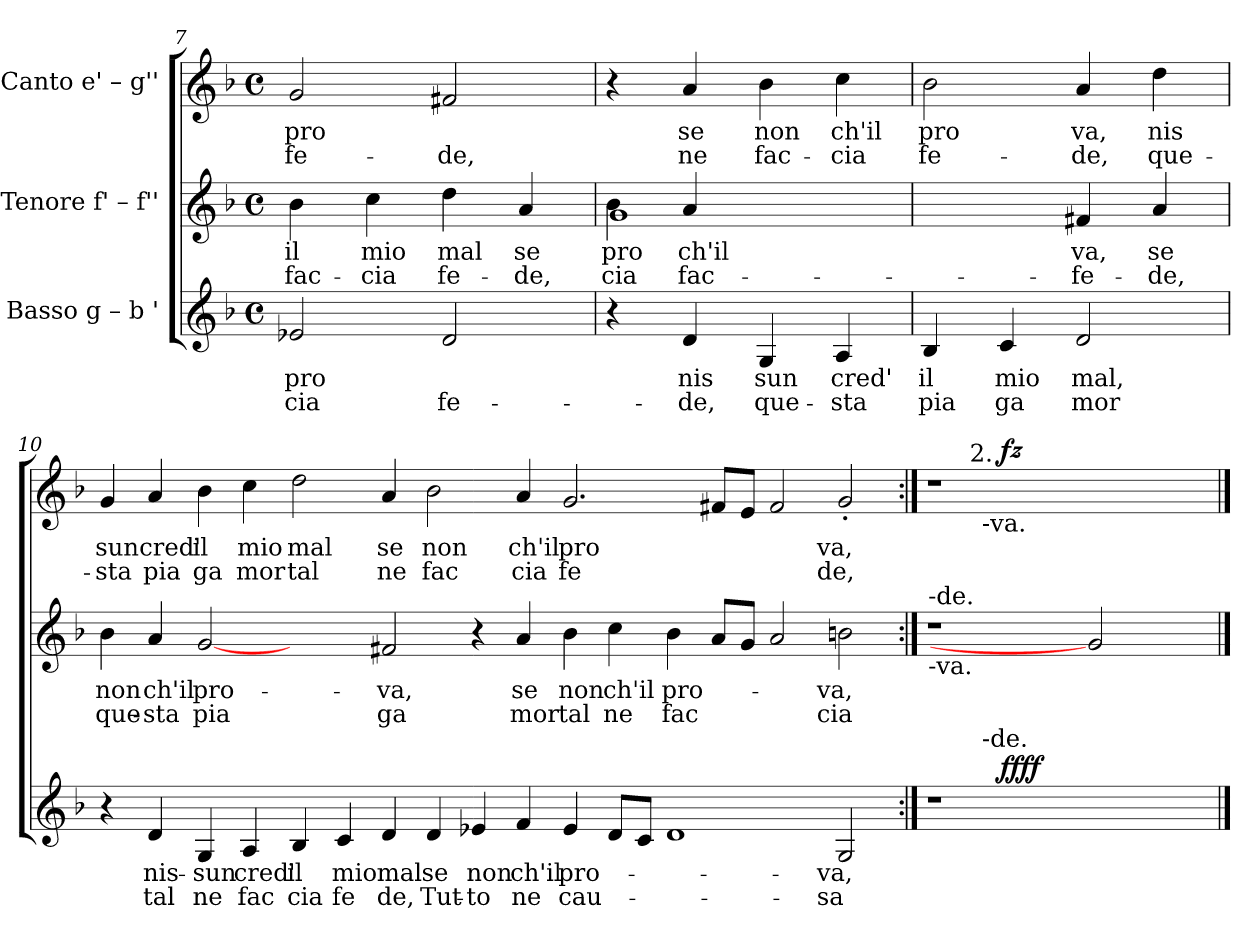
**kern	**text	**text	**dynam	**kern	**text	**text	**kern	**text	**text	**dynam
*part3	*part3	*part3	*part3	*part2	*part2	*part2	*part1	*part1	*part1	*part1
*staff3	*staff3	*staff3	*staff3	*staff2	*staff2	*staff2	*staff1	*staff1	*staff1	*staff1
*I"Basso g – b '	*	*	*	*I"Tenore f' – f''	*	*	*I"Canto e' – g''	*	*	*
*clefG2	*	*	*	*clefG2	*	*	*clefG2	*	*	*
*k[b-]	*	*	*	*k[b-]	*	*	*k[b-]	*	*	*
*F:	*	*	*	*F:	*	*	*F:	*	*	*
*M4/4	*	*	*	*M4/4	*	*	*M4/4	*	*	*
*met(c)	*	*	*	*met(c)	*	*	*met(c)	*	*	*
=7	=7	=7	=7	=7	=7	=7	=7	=7	=7	=7
!	!LO:LY:b	!LO:LY:b	!	!	!LO:LY:b	!LO:LY:b	!	!LO:LY:b	!LO:LY:b	!
2e-X/	pro	-cia	.	4b-\	il	fac-	2g/	pro	fe-	.
!	!	!	!	!	!LO:LY:b	!LO:LY:b	!	!	!	!
.	.	.	.	4cc\	mio	-cia	.	.	.	.
!	!	!LO:LY:b	!	!	!LO:LY:b	!LO:LY:b	!	!	!LO:LY:b	!
2d/	.	fe-	.	4dd\	mal	fe-	2f#X/	.	-de,	.
!	!	!	!	!	!LO:LY:b	!LO:LY:b	!	!	!	!
.	.	.	.	4a/	se	-de,	.	.	.	.
=8	=8	=8	=8	=8	=8	=8	=8	=8	=8	=8
!	!	!	!	!	!LO:LY:b	!LO:LY:b	!	!	!	!
*	*	*	*	*^	*	*	*	*	*	*
!	!	!	!	!	!	!LO:LY:b	!LO:LY:b	!	!	!	!
4r	.	.	.	4b-\	1g	pro	-cia	4r	.	.	.
!	!LO:LY:b	!LO:LY:b	!	!	!	!LO:LY:b	!LO:LY:b	!	!LO:LY:b	!LO:LY:b	!
4d/	nis	-de,	.	4a/	.	ch'il	fac-	4a/	se	ne	.
!	!LO:LY:b	!LO:LY:b	!	!	!	!	!	!	!LO:LY:b	!LO:LY:b	!
4G/	sun	que-	.	2ryy	.	.	.	4b-\	non	fac-	.
!	!LO:LY:b	!LO:LY:b	!	!	!	!	!	!	!LO:LY:b	!LO:LY:b	!
4A/	cred'	-sta	.	.	.	.	.	4cc\	ch'il	-cia	.
*	*	*	*	*v	*v	*	*	*	*	*	*
=9	=9	=9	=9	=9	=9	=9	=9	=9	=9	=9
!	!LO:LY:b	!LO:LY:b	!	!	!	!	!	!LO:LY:b	!LO:LY:b	!
4B-/	il	pia	.	2ryy	.	.	2b-\	pro	fe-	.
!	!LO:LY:b	!LO:LY:b	!	!	!	!	!	!	!	!
4c/	mio	ga	.	.	.	.	.	.	.	.
!	!LO:LY:b	!LO:LY:b	!	!	!LO:LY:b	!LO:LY:b	!	!LO:LY:b	!LO:LY:b	!
2d/	mal,	mor	.	4f#X/	va,	fe-	4a/	va,	-de,	.
!	!	!	!	!	!LO:LY:b	!LO:LY:b	!	!LO:LY:b	!LO:LY:b	!
.	.	.	.	4a/	se	-de,	4dd\	nis	que-	.
!!LO:LB:g=z
=10	=10	=10	=10	=10	=10	=10	=10	=10	=10	=10
!	!	!	!	!	!LO:LY:b	!LO:LY:b	!	!LO:LY:b	!LO:LY:b	!
4r	.	.	.	4b-\	non	que-	4g/	sun	-sta	.
!	!LO:LY:b	!LO:LY:b	!	!	!LO:LY:b	!LO:LY:b	!	!LO:LY:b	!LO:LY:b	!
4d/	nis-	tal	.	4a/	ch'il	-sta	4a/	cred'	pia	.
!	!LO:LY:b	!LO:LY:b	!	!	!LO:LY:b	!LO:LY:b	!	!LO:LY:b	!LO:LY:b	!
4G/	-sun	ne	.	[2g	pro-	pia	4b-\	il	ga	.
!	!LO:LY:b	!LO:LY:b	!	!	!	!	!	!LO:LY:b	!LO:LY:b	!
4A/	cred'	fac	.	.	.	.	4cc\	mio	mor	.
!	!LO:LY:b	!LO:LY:b	!	!	!	!	!	!LO:LY:b	!LO:LY:b	!
4B-/	il	cia	.	2ryy	.	.	2dd\	mal	tal	.
!	!LO:LY:b	!LO:LY:b	!	!	!	!	!	!	!	!
4c/	mio	fe	.	.	.	.	.	.	.	.
!	!LO:LY:b	!LO:LY:b	!	!	!LO:LY:b	!LO:LY:b	!	!LO:LY:b	!LO:LY:b	!
4d/	mal	de,	.	2f#X/	-va,	ga	4a/	se	ne	.
!	!LO:LY:b	!LO:LY:b	!	!	!	!	!	!LO:LY:b	!LO:LY:b	!
4d/	se	Tut-	.	.	.	.	2b-\	non	fac	.
!	!LO:LY:b	!LO:LY:b	!	!	!	!	!	!	!	!
4e-X/	non	-to	.	4r	.	.	.	.	.	.
!	!LO:LY:b	!LO:LY:b	!	!	!LO:LY:b	!LO:LY:b	!	!LO:LY:b	!LO:LY:b	!
4f/	ch'il	ne	.	4a/	se	mor	4a/	ch'il	cia	.
!	!LO:LY:b	!LO:LY:b	!	!	!LO:LY:b	!LO:LY:b	!	!LO:LY:b	!LO:LY:b	!
4e-/	pro-	cau-	.	4b-\	non	tal	2.g/	pro	fe	.
!	!	!	!	!	!LO:LY:b	!LO:LY:b	!	!	!	!
8d/L	.	.	.	4cc\	ch'il	ne	.	.	.	.
8c/J	.	.	.	.	.	.	.	.	.	.
!	!	!	!	!	!LO:LY:b	!LO:LY:b	!	!	!	!
1d	.	.	.	4b-\	pro-	fac	.	.	.	.
.	.	.	.	8a/L	.	.	8f#X/L	.	.	.
.	.	.	.	8g/J	.	.	8e/J	.	.	.
.	.	.	.	2a/	.	.	2f#/	.	.	.
!	!LO:LY:b	!LO:LY:b	!	!	!LO:LY:b	!LO:LY:b	!	!LO:LY:b	!LO:LY:b	!
2G/	-va,	-sa	.	2bn\	-va,	cia	2g<'</	va,	de,	.
=11:|!	=11:|!	=11:|!	=11:|!	=11:|!	=11:|!	=11:|!	=11:|!	=11:|!	=11:|!	=11:|!
*^	*	*	*	*	*	*	*^	*	*	*
!	!	!	!	!	!LO:TX:b:t=-va.	!	!	!	!	!	!	!
!	!	!	!	!	!LO:TX:a:t=-de.	!	!	!	!	!	!	!
*	*^	*	*	*	*	*	*	*^	*^	*	*	*
1r	4ryy	8.ryy	.	.	.	1r	.	.	1r	4ryy	8ryy	8.ryy	.	.	.
.	.	.	.	.	.	.	.	.	.	.	32ryy	.	.	.	.
!	!	!	!	!	!	!	!	!	!	!	!LO:TX:a:t=2.	!	!	!	!
.	.	.	.	.	.	.	.	.	.	.	1ryy	.	.	.	.
!	!	!	!	!	!	!	!	!	!	!	!	!LO:TX:b:t=-va.	!	!	!
!	!	!LO:TX:a:t=-de.	!	!	!	!	!	!	!	!	!	!	!	!	!
.	.	1ryy	.	.	.	.	.	.	.	.	.	1ryy	.	.	.
!	!	!	!	!	!LO:DY:b	!	!	!	!	!	!	!	!	!	!LO:DY:b
.	1ryy	.	.	.	ffff	.	.	.	.	1ryy	.	.	.	.	fz
2ryy	.	.	.	.	.	2g]	.	.	2ryy	.	.	.	.	.	.
.	.	.	.	.	.	.	.	.	.	.	4ryy	.	.	.	.
.	.	4ryy	.	.	.	.	.	.	.	.	.	4ryy	.	.	.
.	4ryy	.	.	.	.	.	.	.	.	4ryy	.	.	.	.	.
.	.	.	.	.	.	.	.	.	.	.	16.ryy	.	.	.	.
.	.	16ryy	.	.	.	.	.	.	.	.	.	16ryy	.	.	.
*v	*v	*v	*	*	*	*	*	*	*v	*v	*v	*v	*	*	*
==	==	==	==	==	==	==	==	==	==	==
*-	*-	*-	*-	*-	*-	*-	*-	*-	*-	*-
